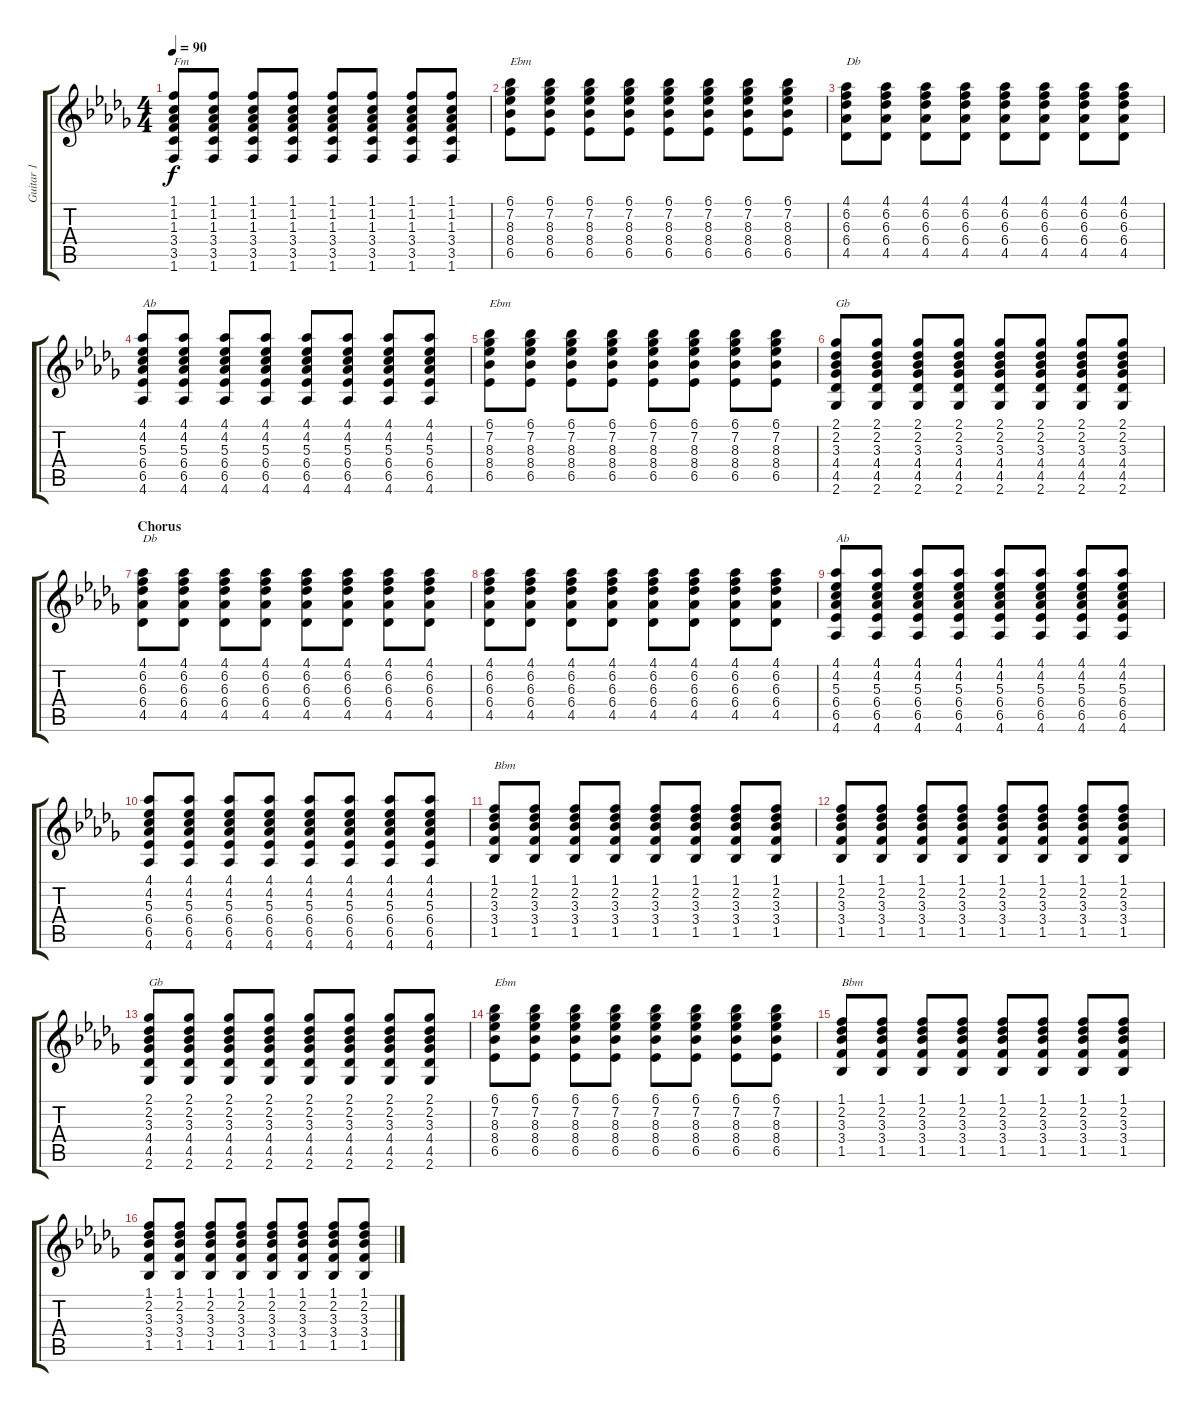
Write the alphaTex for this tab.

\track ("Guitar 1" "Guitar 1") {instrument acousticguitarsteel}
\staff {score tabs}
\tuning (E4 B3 G3 D3 A2 E2) {hide}
\ts (4 4)
\tempo 90
\clef g2
\ks db
(1.1 1.2 1.3 3.4 3.5 1.6).8{txt "Fm" dy f} (1.1 1.2 1.3 3.4 3.5 1.6).8 (1.1 1.2 1.3 3.4 3.5 1.6).8 (1.1 1.2 1.3 3.4 3.5 1.6).8 (1.1 1.2 1.3 3.4 3.5 1.6).8 (1.1 1.2 1.3 3.4 3.5 1.6).8 (1.1 1.2 1.3 3.4 3.5 1.6).8 (1.1 1.2 1.3 3.4 3.5 1.6).8 |
(6.1 7.2 8.3 8.4 6.5).8{txt "Ebm"} (6.1 7.2 8.3 8.4 6.5).8 (6.1 7.2 8.3 8.4 6.5).8 (6.1 7.2 8.3 8.4 6.5).8 (6.1 7.2 8.3 8.4 6.5).8 (6.1 7.2 8.3 8.4 6.5).8 (6.1 7.2 8.3 8.4 6.5).8 (6.1 7.2 8.3 8.4 6.5).8 |
(4.1 6.2 6.3 6.4 4.5).8{txt "Db"} (4.1 6.2 6.3 6.4 4.5).8 (4.1 6.2 6.3 6.4 4.5).8 (4.1 6.2 6.3 6.4 4.5).8 (4.1 6.2 6.3 6.4 4.5).8 (4.1 6.2 6.3 6.4 4.5).8 (4.1 6.2 6.3 6.4 4.5).8 (4.1 6.2 6.3 6.4 4.5).8 |
(4.1 4.2 5.3 6.4 6.5 4.6).8{txt "Ab"} (4.1 4.2 5.3 6.4 6.5 4.6).8 (4.1 4.2 5.3 6.4 6.5 4.6).8 (4.1 4.2 5.3 6.4 6.5 4.6).8 (4.1 4.2 5.3 6.4 6.5 4.6).8 (4.1 4.2 5.3 6.4 6.5 4.6).8 (4.1 4.2 5.3 6.4 6.5 4.6).8 (4.1 4.2 5.3 6.4 6.5 4.6).8 |
(6.1 7.2 8.3 8.4 6.5).8{txt "Ebm"} (6.1 7.2 8.3 8.4 6.5).8 (6.1 7.2 8.3 8.4 6.5).8 (6.1 7.2 8.3 8.4 6.5).8 (6.1 7.2 8.3 8.4 6.5).8 (6.1 7.2 8.3 8.4 6.5).8 (6.1 7.2 8.3 8.4 6.5).8 (6.1 7.2 8.3 8.4 6.5).8 |
(2.1 2.2 3.3 4.4 4.5 2.6).8{txt "Gb"} (2.1 2.2 3.3 4.4 4.5 2.6).8 (2.1 2.2 3.3 4.4 4.5 2.6).8 (2.1 2.2 3.3 4.4 4.5 2.6).8 (2.1 2.2 3.3 4.4 4.5 2.6).8 (2.1 2.2 3.3 4.4 4.5 2.6).8 (2.1 2.2 3.3 4.4 4.5 2.6).8 (2.1 2.2 3.3 4.4 4.5 2.6).8 |
\section ("" "Chorus")
(4.1 6.2 6.3 6.4 4.5).8{txt "Db"} (4.1 6.2 6.3 6.4 4.5).8 (4.1 6.2 6.3 6.4 4.5).8 (4.1 6.2 6.3 6.4 4.5).8 (4.1 6.2 6.3 6.4 4.5).8 (4.1 6.2 6.3 6.4 4.5).8 (4.1 6.2 6.3 6.4 4.5).8 (4.1 6.2 6.3 6.4 4.5).8 |
(4.1 6.2 6.3 6.4 4.5).8 (4.1 6.2 6.3 6.4 4.5).8 (4.1 6.2 6.3 6.4 4.5).8 (4.1 6.2 6.3 6.4 4.5).8 (4.1 6.2 6.3 6.4 4.5).8 (4.1 6.2 6.3 6.4 4.5).8 (4.1 6.2 6.3 6.4 4.5).8 (4.1 6.2 6.3 6.4 4.5).8 |
(4.1 4.2 5.3 6.4 6.5 4.6).8{txt "Ab"} (4.1 4.2 5.3 6.4 6.5 4.6).8 (4.1 4.2 5.3 6.4 6.5 4.6).8 (4.1 4.2 5.3 6.4 6.5 4.6).8 (4.1 4.2 5.3 6.4 6.5 4.6).8 (4.1 4.2 5.3 6.4 6.5 4.6).8 (4.1 4.2 5.3 6.4 6.5 4.6).8 (4.1 4.2 5.3 6.4 6.5 4.6).8 |
(4.1 4.2 5.3 6.4 6.5 4.6).8 (4.1 4.2 5.3 6.4 6.5 4.6).8 (4.1 4.2 5.3 6.4 6.5 4.6).8 (4.1 4.2 5.3 6.4 6.5 4.6).8 (4.1 4.2 5.3 6.4 6.5 4.6).8 (4.1 4.2 5.3 6.4 6.5 4.6).8 (4.1 4.2 5.3 6.4 6.5 4.6).8 (4.1 4.2 5.3 6.4 6.5 4.6).8 |
(1.1 2.2 3.3 3.4 1.5).8{txt "Bbm"} (1.1 2.2 3.3 3.4 1.5).8 (1.1 2.2 3.3 3.4 1.5).8 (1.1 2.2 3.3 3.4 1.5).8 (1.1 2.2 3.3 3.4 1.5).8 (1.1 2.2 3.3 3.4 1.5).8 (1.1 2.2 3.3 3.4 1.5).8 (1.1 2.2 3.3 3.4 1.5).8 |
(1.1 2.2 3.3 3.4 1.5).8 (1.1 2.2 3.3 3.4 1.5).8 (1.1 2.2 3.3 3.4 1.5).8 (1.1 2.2 3.3 3.4 1.5).8 (1.1 2.2 3.3 3.4 1.5).8 (1.1 2.2 3.3 3.4 1.5).8 (1.1 2.2 3.3 3.4 1.5).8 (1.1 2.2 3.3 3.4 1.5).8 |
(2.1 2.2 3.3 4.4 4.5 2.6).8{txt "Gb"} (2.1 2.2 3.3 4.4 4.5 2.6).8 (2.1 2.2 3.3 4.4 4.5 2.6).8 (2.1 2.2 3.3 4.4 4.5 2.6).8 (2.1 2.2 3.3 4.4 4.5 2.6).8 (2.1 2.2 3.3 4.4 4.5 2.6).8 (2.1 2.2 3.3 4.4 4.5 2.6).8 (2.1 2.2 3.3 4.4 4.5 2.6).8 |
(6.1 7.2 8.3 8.4 6.5).8{txt "Ebm"} (6.1 7.2 8.3 8.4 6.5).8 (6.1 7.2 8.3 8.4 6.5).8 (6.1 7.2 8.3 8.4 6.5).8 (6.1 7.2 8.3 8.4 6.5).8 (6.1 7.2 8.3 8.4 6.5).8 (6.1 7.2 8.3 8.4 6.5).8 (6.1 7.2 8.3 8.4 6.5).8 |
(1.1 2.2 3.3 3.4 1.5).8{txt "Bbm"} (1.1 2.2 3.3 3.4 1.5).8 (1.1 2.2 3.3 3.4 1.5).8 (1.1 2.2 3.3 3.4 1.5).8 (1.1 2.2 3.3 3.4 1.5).8 (1.1 2.2 3.3 3.4 1.5).8 (1.1 2.2 3.3 3.4 1.5).8 (1.1 2.2 3.3 3.4 1.5).8 |
(1.1 2.2 3.3 3.4 1.5).8 (1.1 2.2 3.3 3.4 1.5).8 (1.1 2.2 3.3 3.4 1.5).8 (1.1 2.2 3.3 3.4 1.5).8 (1.1 2.2 3.3 3.4 1.5).8 (1.1 2.2 3.3 3.4 1.5).8 (1.1 2.2 3.3 3.4 1.5).8 (1.1 2.2 3.3 3.4 1.5).8
